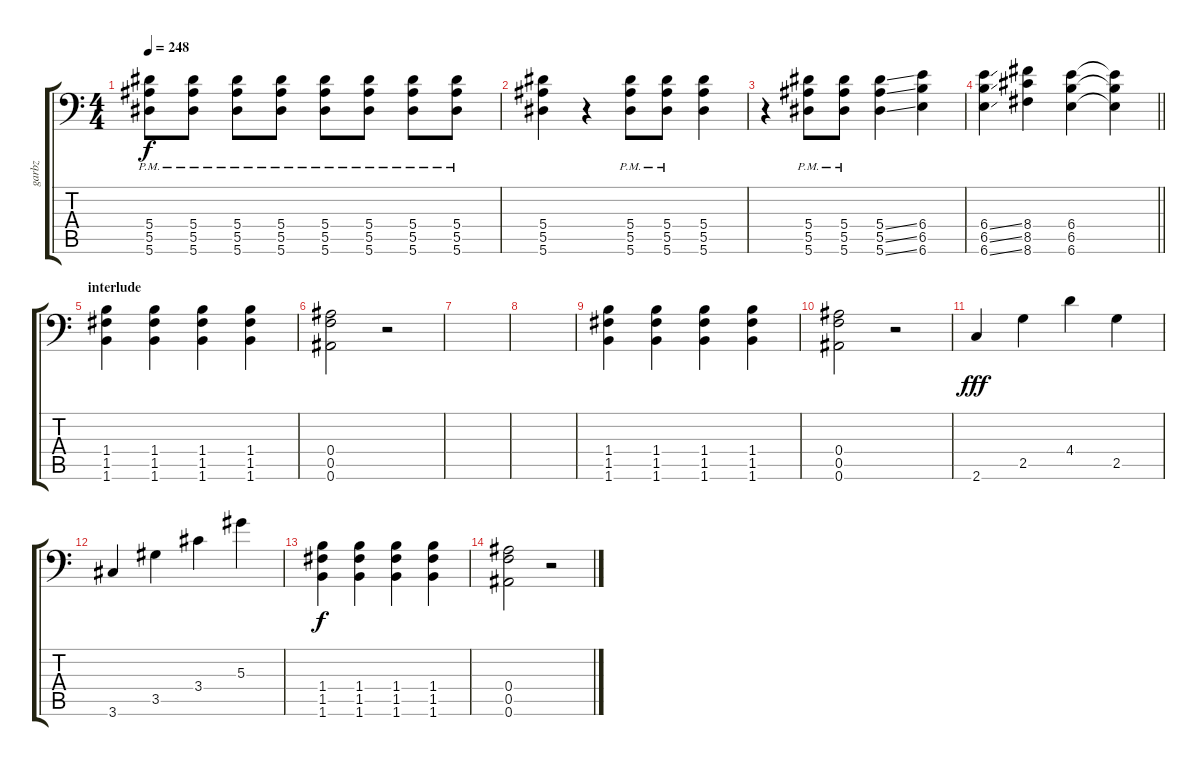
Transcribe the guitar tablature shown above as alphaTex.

\track ("garbz" "garbz") {instrument distortionguitar}
\staff {score tabs}
\tuning (C4 G3 Eb3 Bb2 F2 Bb1) {hide}
\ts (4 4)
\tempo 248
\clef f4
\ks c
(5.4{pm} 5.5{pm} 5.6{pm}).8{dy f} (5.4{pm} 5.5{pm} 5.6{pm}).8 (5.4{pm} 5.5{pm} 5.6{pm}).8 (5.4{pm} 5.5{pm} 5.6{pm}).8 (5.4{pm} 5.5{pm} 5.6{pm}).8 (5.4{pm} 5.5{pm} 5.6{pm}).8 (5.4{pm} 5.5{pm} 5.6{pm}).8 (5.4{pm} 5.5{pm} 5.6{pm}).8 |
(5.4 5.5 5.6).4 r.4 (5.4{pm} 5.5{pm} 5.6{pm}).8 (5.4{pm} 5.5{pm} 5.6{pm}).8 (5.4 5.5 5.6).4 |
r.4 (5.4{pm} 5.5{pm} 5.6{pm}).8 (5.4{pm} 5.5{pm} 5.6{pm}).8 (5.4{ss} 5.5{ss} 5.6{ss}).4 (6.4 6.5 6.6).4 |
\barLineRight lightlight
(6.4{ss} 6.5{ss} 6.6{ss}).4 (8.4 8.5 8.6).4 (6.4 6.5 6.6).4 (6.4{t} 6.5{t} 6.6{t}).4 |
\section ("" "interlude")
(1.4 1.5 1.6).4 (1.4 1.5 1.6).4 (1.4 1.5 1.6).4 (1.4 1.5 1.6).4 |
(0.4 0.5 0.6).2 r.2 |
|
|
(1.4 1.5 1.6).4 (1.4 1.5 1.6).4 (1.4 1.5 1.6).4 (1.4 1.5 1.6).4 |
(0.4 0.5 0.6).2 r.2 |
2.6.4{dy fff} 2.5.4 4.4.4 2.5.4 |
3.6.4 3.5.4 3.4.4 5.3.4 |
(1.4 1.5 1.6).4{dy f} (1.4 1.5 1.6).4 (1.4 1.5 1.6).4 (1.4 1.5 1.6).4 |
(0.4 0.5 0.6).2 r.2
